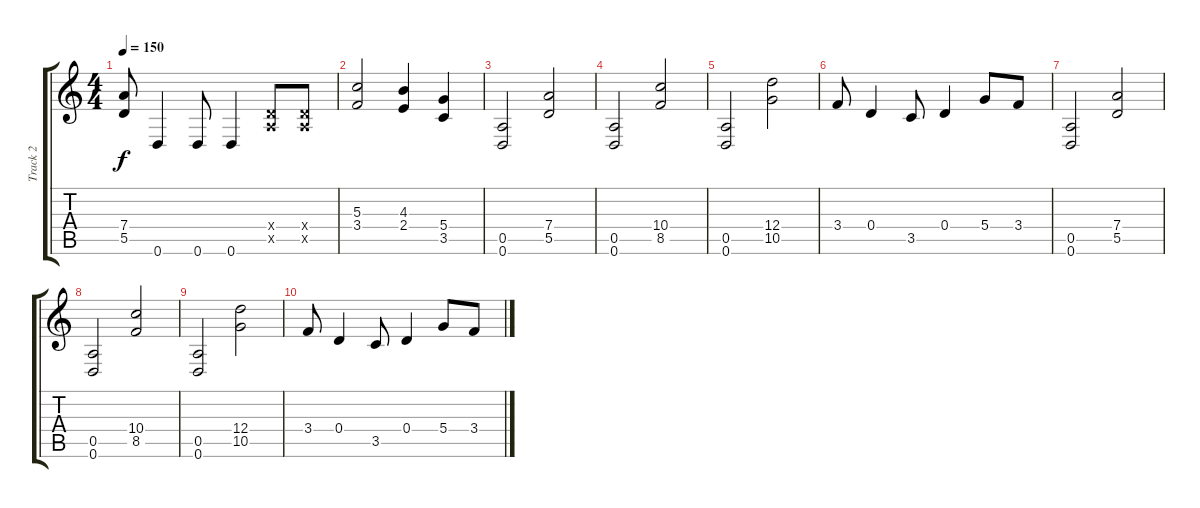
\track ("Track 2" "Track 2") {instrument distortionguitar}
\staff {score tabs}
\tuning (E4 B3 G3 D3 A2 D2) {hide}
\ts (4 4)
\tempo 150
\clef g2
\ks c
(7.4 5.5).8{dy f} 0.6.4 0.6.8 0.6.4 (0.4{x} 0.5{x}).8 (0.4{x} 0.5{x}).8 |
(5.3 3.4).2 (4.3 2.4).4 (5.4 3.5).4 |
(0.5 0.6).2 (7.4 5.5).2 |
(0.5 0.6).2 (10.4 8.5).2 |
(0.5 0.6).2 (12.4 10.5).2 |
3.4.8 0.4.4 3.5.8 0.4.4 5.4.8 3.4.8 |
(0.5 0.6).2 (7.4 5.5).2 |
(0.5 0.6).2 (10.4 8.5).2 |
(0.5 0.6).2 (12.4 10.5).2 |
3.4.8 0.4.4 3.5.8 0.4.4 5.4.8 3.4.8
